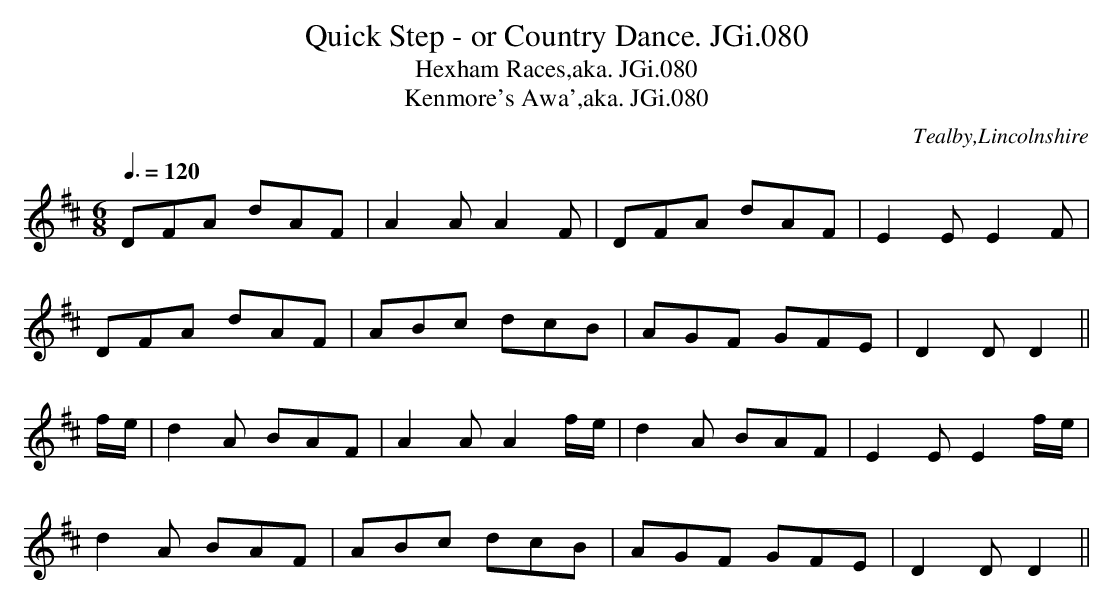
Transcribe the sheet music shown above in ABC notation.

X:1
T:Quick Step - or Country Dance. JGi.080
T:Hexham Races,aka. JGi.080
T:Kenmore's Awa',aka. JGi.080
L:1/8
M:6/8
O:Tealby,Lincolnshire
Q:3/8=120
K:D
DFA dAF|A2AA2F|DFA dAF|E2EE2F|
DFA dAF|ABc dcB|AGF GFE|D2DD2||
f/e/|d2A BAF|A2AA2 f/e/|d2A BAF|E2EE2f/e/|
d2A BAF|ABc dcB|AGF GFE|D2DD2||
